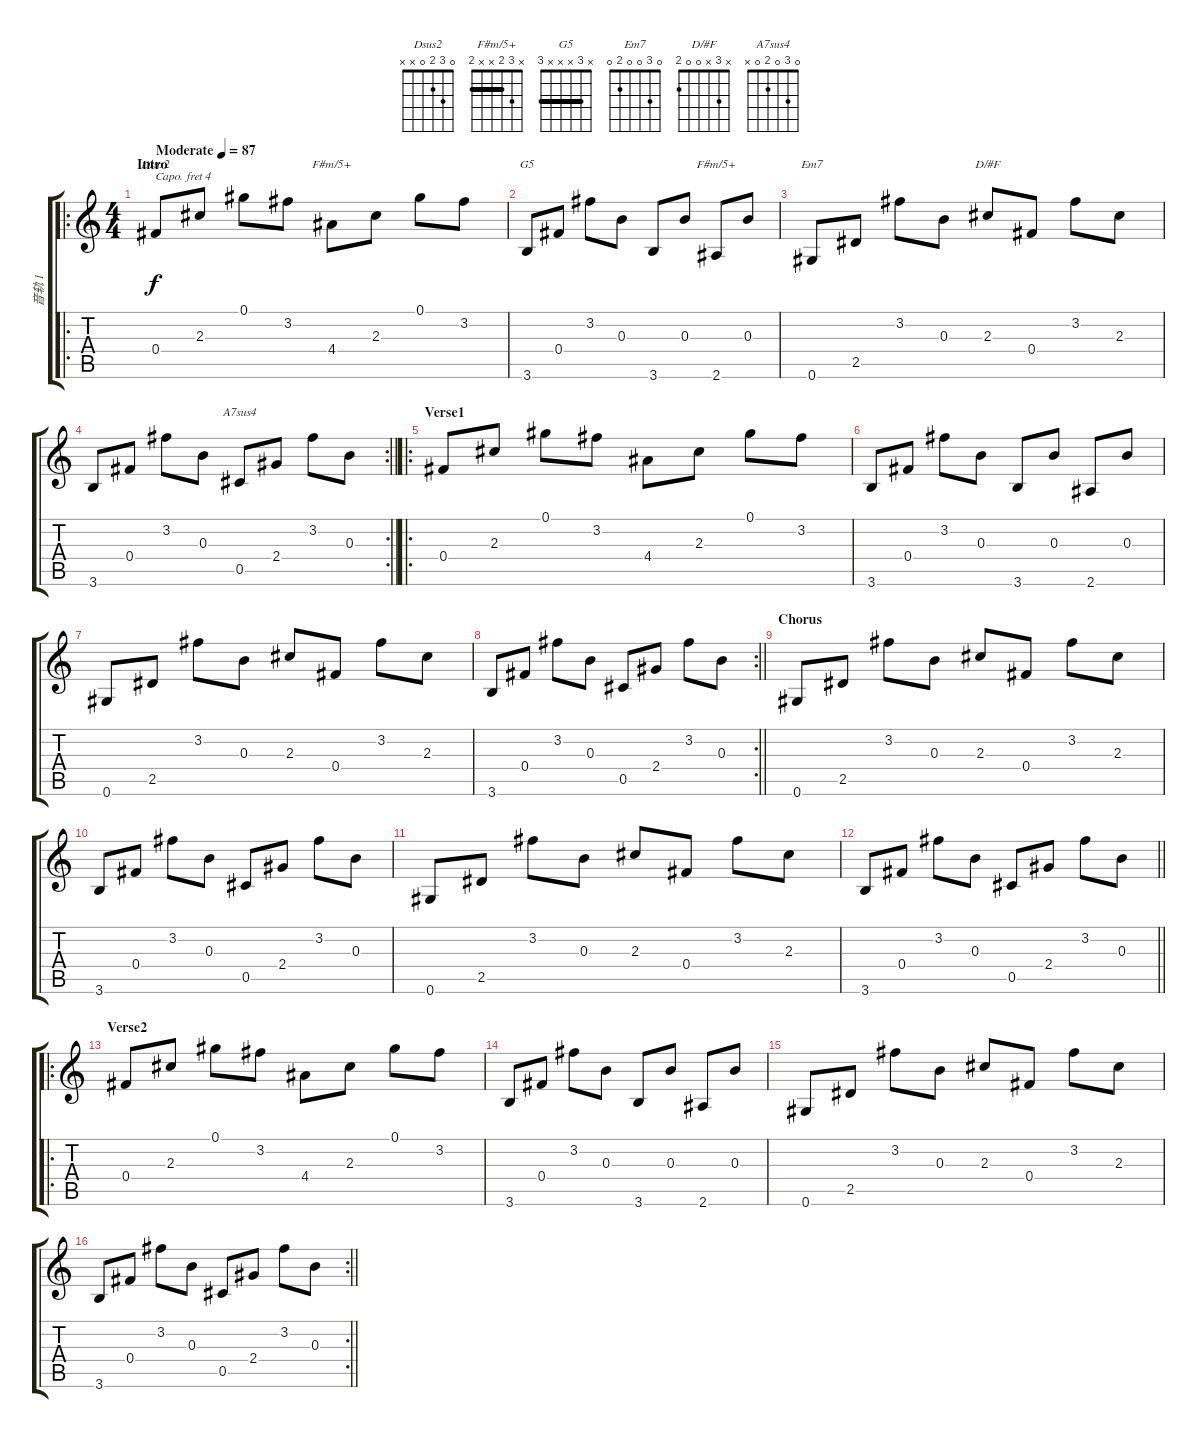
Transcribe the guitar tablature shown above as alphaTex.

\track ("音轨 1" "音轨 1") {instrument acousticguitarsteel}
\staff {score tabs}
\capo 4
\tuning (E4 B3 G3 D3 A2 E2) {hide}
\chord ("Dsus2" 0 3 2 0 x x)
\chord ("F#m/5+" x 3 2 4 x x)
\chord ("G5" x 3 x x x 3) {barre 3}
\chord ("F#m/5+" x 3 2 x x 2) {barre 2}
\chord ("Em7" 0 3 0 0 2 0)
\chord ("D/#F" x 3 x 0 0 2)
\chord ("A7sus4" 0 3 0 2 0 x)
\ro
\ts (4 4)
\section ("" "Intro")
\tempo (87 "Moderate")
\clef g2
\ks c
0.4.8{ch "Dsus2" dy f instrument acousticguitarsteel} 2.3.8 0.1.8 3.2.8 4.4.8{ch "F#m/5+"} 2.3.8 0.1.8 3.2.8 |
3.6.8{ch "G5"} 0.4.8 3.2.8 0.3.8 3.6.8 0.3.8 2.6.8{ch "F#m/5+"} 0.3.8 |
0.6.8{ch "Em7"} 2.5.8 3.2.8 0.3.8 2.3.8{ch "D/#F"} 0.4.8 3.2.8 2.3.8 |
\rc 2
\barLineRight lightlight
3.6.8 0.4.8 3.2.8 0.3.8 0.5.8{ch "A7sus4"} 2.4.8 3.2.8 0.3.8 |
\ro
\section ("" "Verse1")
0.4.8 2.3.8 0.1.8 3.2.8 4.4.8 2.3.8 0.1.8 3.2.8 |
3.6.8 0.4.8 3.2.8 0.3.8 3.6.8 0.3.8 2.6.8 0.3.8 |
0.6.8 2.5.8 3.2.8 0.3.8 2.3.8 0.4.8 3.2.8 2.3.8 |
\rc 2
\barLineRight lightlight
3.6.8 0.4.8 3.2.8 0.3.8 0.5.8 2.4.8 3.2.8 0.3.8 |
\section ("" "Chorus")
0.6.8 2.5.8 3.2.8 0.3.8 2.3.8 0.4.8 3.2.8 2.3.8 |
3.6.8 0.4.8 3.2.8 0.3.8 0.5.8 2.4.8 3.2.8 0.3.8 |
0.6.8 2.5.8 3.2.8 0.3.8 2.3.8 0.4.8 3.2.8 2.3.8 |
\barLineRight lightlight
3.6.8 0.4.8 3.2.8 0.3.8 0.5.8 2.4.8 3.2.8 0.3.8 |
\ro
\section ("" "Verse2")
0.4.8 2.3.8 0.1.8 3.2.8 4.4.8 2.3.8 0.1.8 3.2.8 |
3.6.8 0.4.8 3.2.8 0.3.8 3.6.8 0.3.8 2.6.8 0.3.8 |
0.6.8 2.5.8 3.2.8 0.3.8 2.3.8 0.4.8 3.2.8 2.3.8 |
\rc 2
\barLineRight lightlight
3.6.8 0.4.8 3.2.8 0.3.8 0.5.8 2.4.8 3.2.8 0.3.8
